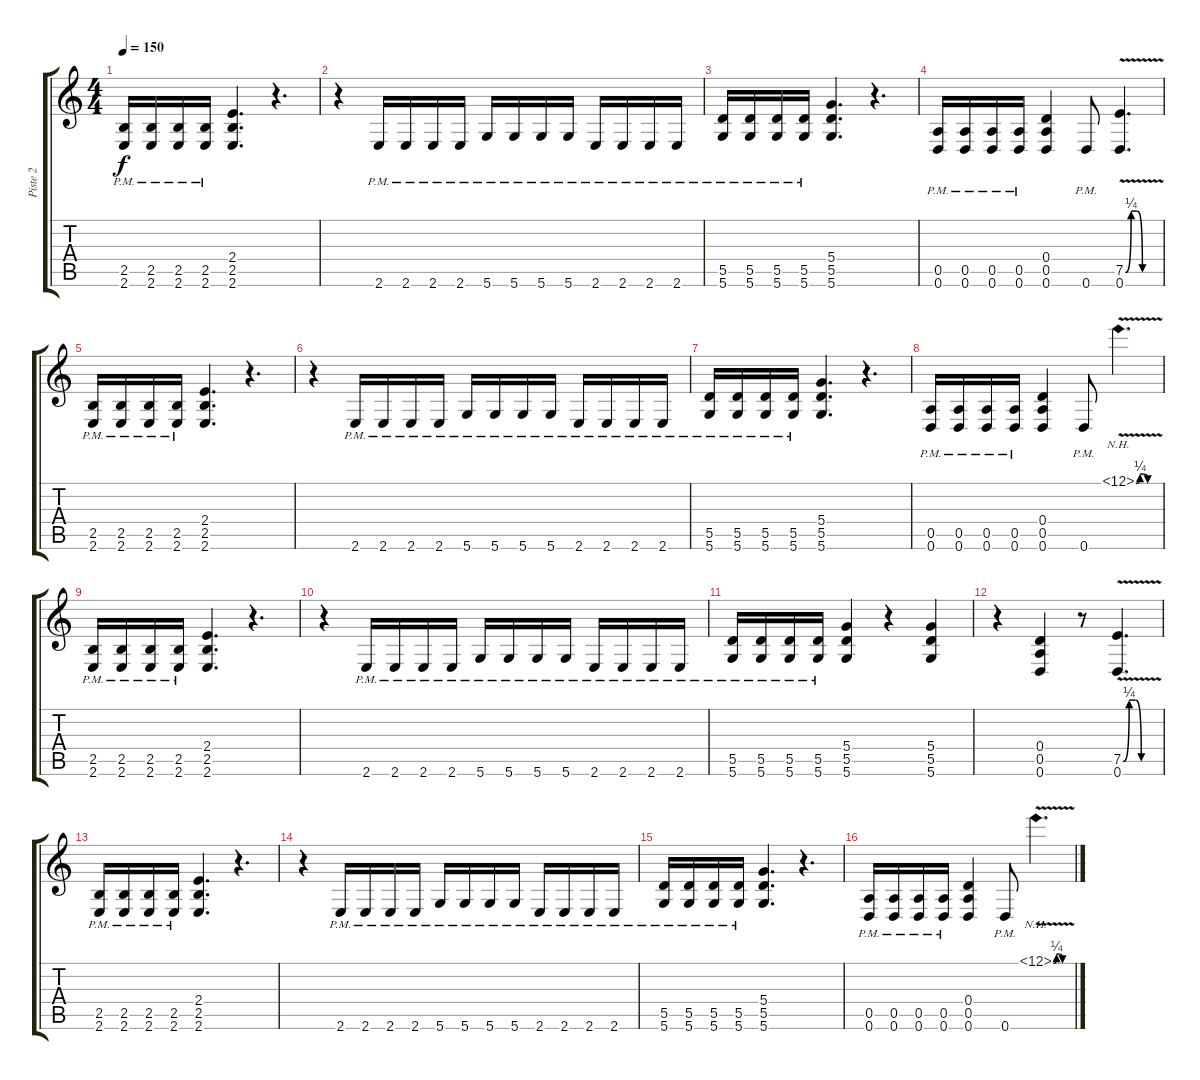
\track ("Piste 2" "Piste 2") {instrument distortionguitar}
\staff {score tabs}
\tuning (E4 B3 G3 D3 A2 D2) {hide}
\ts (4 4)
\tempo 150
\clef g2
\ks c
(2.5{pm} 2.6{pm}).16{dy f} (2.5{pm} 2.6{pm}).16 (2.5{pm} 2.6{pm}).16 (2.5{pm} 2.6{pm}).16 (2.4 2.5 2.6).4{d} r.4{d} |
r.4 2.6{pm}.16 2.6{pm}.16 2.6{pm}.16 2.6{pm}.16 5.6{pm}.16 5.6{pm}.16 5.6{pm}.16 5.6{pm}.16 2.6{pm}.16 2.6{pm}.16 2.6{pm}.16 2.6{pm}.16 |
(5.5 5.6{pm}).16 (5.5 5.6{pm}).16 (5.5 5.6{pm}).16 (5.5 5.6{pm}).16 (5.4 5.5 5.6).4{d} r.4{d} |
(0.5{pm} 0.6{pm}).16 (0.5{pm} 0.6{pm}).16 (0.5{pm} 0.6{pm}).16 (0.5{pm} 0.6{pm}).16 (0.4 0.5 0.6).4 0.6{pm}.8 (7.5{be (custom 0 0 10 1 20 1 30 0 60 0) v} 0.6).4{d} |
(2.5{pm} 2.6{pm}).16 (2.5{pm} 2.6{pm}).16 (2.5{pm} 2.6{pm}).16 (2.5{pm} 2.6{pm}).16 (2.4 2.5 2.6).4{d} r.4{d} |
r.4 2.6{pm}.16 2.6{pm}.16 2.6{pm}.16 2.6{pm}.16 5.6{pm}.16 5.6{pm}.16 5.6{pm}.16 5.6{pm}.16 2.6{pm}.16 2.6{pm}.16 2.6{pm}.16 2.6{pm}.16 |
(5.5 5.6{pm}).16 (5.5 5.6{pm}).16 (5.5 5.6{pm}).16 (5.5 5.6{pm}).16 (5.4 5.5 5.6).4{d} r.4{d} |
(0.5{pm} 0.6{pm}).16 (0.5{pm} 0.6{pm}).16 (0.5{pm} 0.6{pm}).16 (0.5{pm} 0.6{pm}).16 (0.4 0.5 0.6).4 0.6{pm}.8 12.1{be (custom 0 0 10 1 20 1 30 0 60 0) nh v}.4{d} |
(2.5{pm} 2.6{pm}).16 (2.5{pm} 2.6{pm}).16 (2.5{pm} 2.6{pm}).16 (2.5{pm} 2.6{pm}).16 (2.4 2.5 2.6).4{d} r.4{d} |
r.4 2.6{pm}.16 2.6{pm}.16 2.6{pm}.16 2.6{pm}.16 5.6{pm}.16 5.6{pm}.16 5.6{pm}.16 5.6{pm}.16 2.6{pm}.16 2.6{pm}.16 2.6{pm}.16 2.6{pm}.16 |
(5.5 5.6{pm}).16 (5.5 5.6{pm}).16 (5.5 5.6{pm}).16 (5.5 5.6{pm}).16 (5.4 5.5 5.6).4 r.4 (5.4 5.5 5.6).4 |
r.4 (0.4 0.5 0.6).4 r.8 (7.5{be (custom 0 0 10 1 20 1 30 0 60 0) v} 0.6).4{d} |
(2.5{pm} 2.6{pm}).16 (2.5{pm} 2.6{pm}).16 (2.5{pm} 2.6{pm}).16 (2.5{pm} 2.6{pm}).16 (2.4 2.5 2.6).4{d} r.4{d} |
r.4 2.6{pm}.16 2.6{pm}.16 2.6{pm}.16 2.6{pm}.16 5.6{pm}.16 5.6{pm}.16 5.6{pm}.16 5.6{pm}.16 2.6{pm}.16 2.6{pm}.16 2.6{pm}.16 2.6{pm}.16 |
(5.5 5.6{pm}).16 (5.5 5.6{pm}).16 (5.5 5.6{pm}).16 (5.5 5.6{pm}).16 (5.4 5.5 5.6).4{d} r.4{d} |
(0.5{pm} 0.6{pm}).16 (0.5{pm} 0.6{pm}).16 (0.5{pm} 0.6{pm}).16 (0.5{pm} 0.6{pm}).16 (0.4 0.5 0.6).4 0.6{pm}.8 12.1{be (custom 0 0 10 1 20 1 30 0 60 0) nh v}.4{d}
